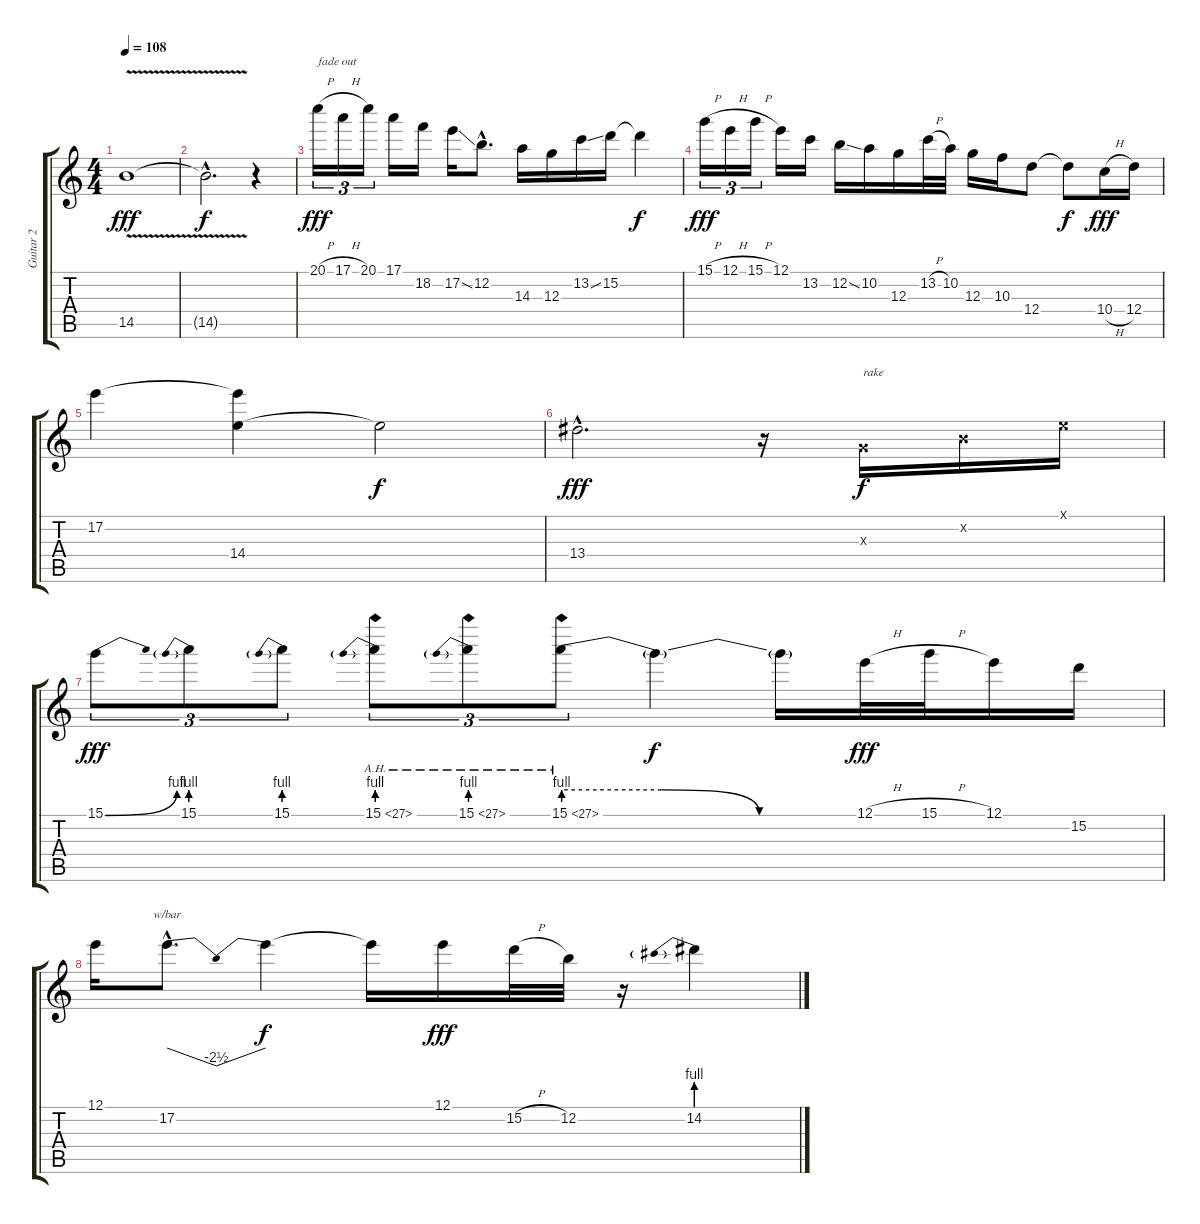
\track ("Guitar 2" "Guitar 2") {instrument overdrivenguitar}
\staff {score tabs}
\tuning (E4 B3 G3 D3 A2 E2) {hide}
\ts (4 4)
\tempo 108
\clef g2
\ks c
14.5{v}.1{dy fff} |
14.5{hac t}.2{d dy f} r.4 |
20.1{h}.16{tu (3 2) txt "fade out" dy fff volume 10} 17.1{h}.16{tu (3 2)} 20.1.16{tu (3 2)} 17.1.16 18.2.16 17.2{ss}.16 12.2{hac}.8{d} 14.3.16 12.3.16 13.2{ss}.16 15.2.16 15.2{t}.4{dy f} |
15.1{h}.16{tu (3 2) dy fff} 12.1{h}.16{tu (3 2)} 15.1{h}.16{tu (3 2)} 12.1.16 13.2.16 12.2{ss}.16 10.2.16 12.3.16 13.2{h}.32 10.2.32 12.3.16 10.3.16 12.4.8 12.4{t}.8{dy f} 10.4{h}.16{dy fff} 12.4.16 |
17.2.4{volume 6} (17.2{t} 14.4).4 14.4{t}.2{dy f} |
13.4{hac}.2{d dy fff} r.16 0.3{x}.16{txt "rake" dy f} 0.2{x}.16 0.1{x}.16 |
15.1{be (bend 0 0 60 4)}.8{tu (3 2) dy fff volume 0} 15.1{be (prebend 0 4 60 4)}.8{tu (3 2)} 15.1{be (prebend 0 4 60 4)}.8{tu (3 2)} 15.1{be (prebend 0 4 60 4) ah 12}.8{tu (3 2)} 15.1{be (prebend 0 4 60 4) ah 12}.8{tu (3 2)} 15.1{be (custom 0 4 20 4 40 0 60 0) ah 12}.8{tu (3 2)} 15.1{t}.4{dy f} 15.1{t}.16 12.1{h}.32{dy fff} 15.1{h}.32 12.1.16 15.2.16 |
12.1.16 17.2{hac}.8{d tbe (dip default 0 0 30 -10 60 0)} 17.2{t}.4{dy f} 17.2{t}.16 12.1.16{dy fff} 15.2{h}.32 12.2.32 r.16 14.2{be (prebend 0 4 60 4)}.4
